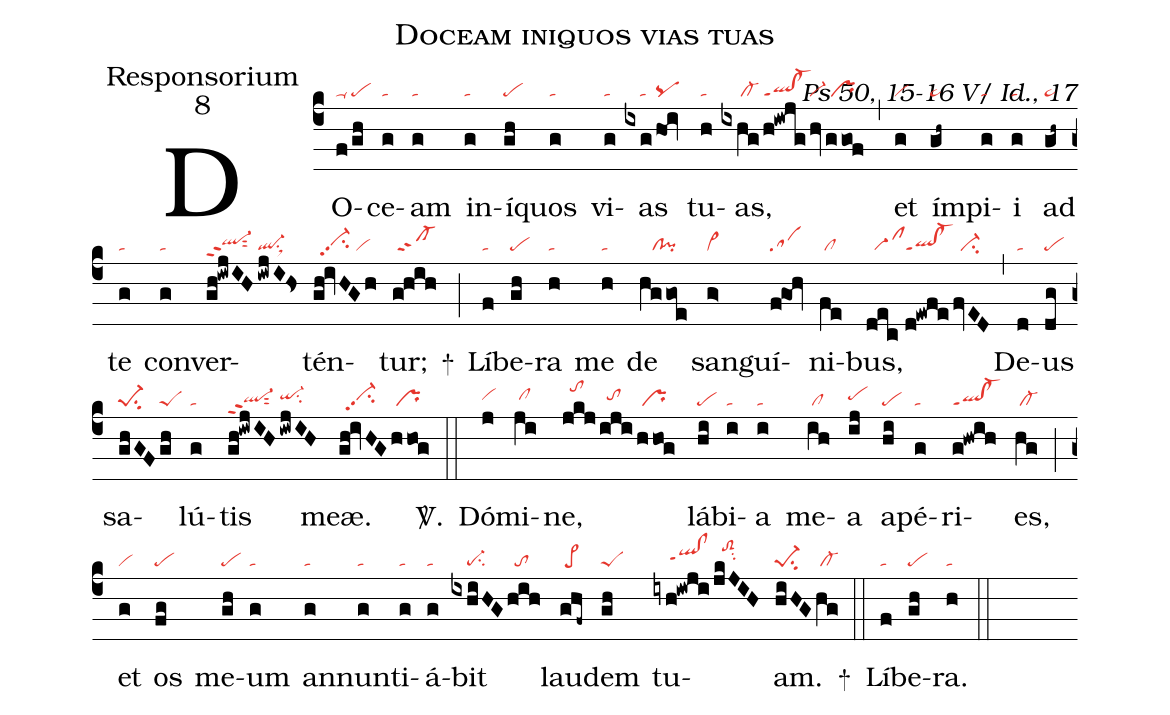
name:Doceam iniquos vias tuas;
office-part:Responsorium;
mode:8;
commentary:Ps 50, 15-16 V/ Id., 17;
nabc-lines:1;
%%
(c4)
DO(f|ta-|/gh|pe)ce(g|ta)am(g|ta) in(g|ta)í(gh|pe)quos(g|ta) vi(g|ta)as(ixg|////ta|!hOi|pq) tu(h|ta)as,(ixhg|/////cl-|/h!iwjg|ql!cl-ppt1|/hv|vi-|/ggof|/pr) (,)
et(g|vi) ím(gh~|pe~)pi(g|ta)i(g|ta) ad(gh~|pe~) te(g|ta) con(g|ta)ver(gh!iwjIH|ql-hhppt2sut2|/iwjI!Hs|ql-su1sux1)tén(gh!ivHGh|//vi-hhpp2su2/vi)tur;(g!hih|/sf-) +(;)
Lí(f|ta)be(gh|pe)ra(h|ta) me(h|ta) de(hggoe|///cl!pi) san(g>|vi>)guí(fgOh|sa)ni(fe|/cl)bus,(dec|//toM|//d!ewfe|ql!cl-ppt1|/fvED|//ci-) (,)
De(d|ta)us(dg|pe) sa(ghGF|pe-1su2|gh|peS)lú(g|ta)tis(gh!iwjIH|ql-hgppt2sut2|/iwjIH|qi-hhsu2) meæ.(gh!ivHG|//vi-hhpp2su2|hhog|/pr) <sp>V/</sp>.(::)
Dó(j|vihh)mi(ji|/clhh)ne,(jkj|//tohk|/iji|//tohh|/hhog|/pr) lá(hi|pe)bi(i|ta)a(i|ta) me(ih|/cl)a(ij|pehh) a(hi|pe)pé(g|ta)ri(g!hwih|ql!cl-ppt1)es,(hg|/cl-) (;)
et(g|vi) os(fg|pe) me(gh|pe)um(g|ta) an(g|ta)nun(g|ta)ti(g|ta)á(g|ta)bit(ixhiHG|////pe-su2|hih|//to) lau(ghf~|/pe>)dem(gh|peS) tu(iyh!iwji|////qlhh!clhhppt1|/jkJIH|//toS2hksu2)am.(hiHG|pe-1su2|hg|/cl-) +(::)
Lí(f|ta)be(gh|pe)ra.(h|ta) (::)
